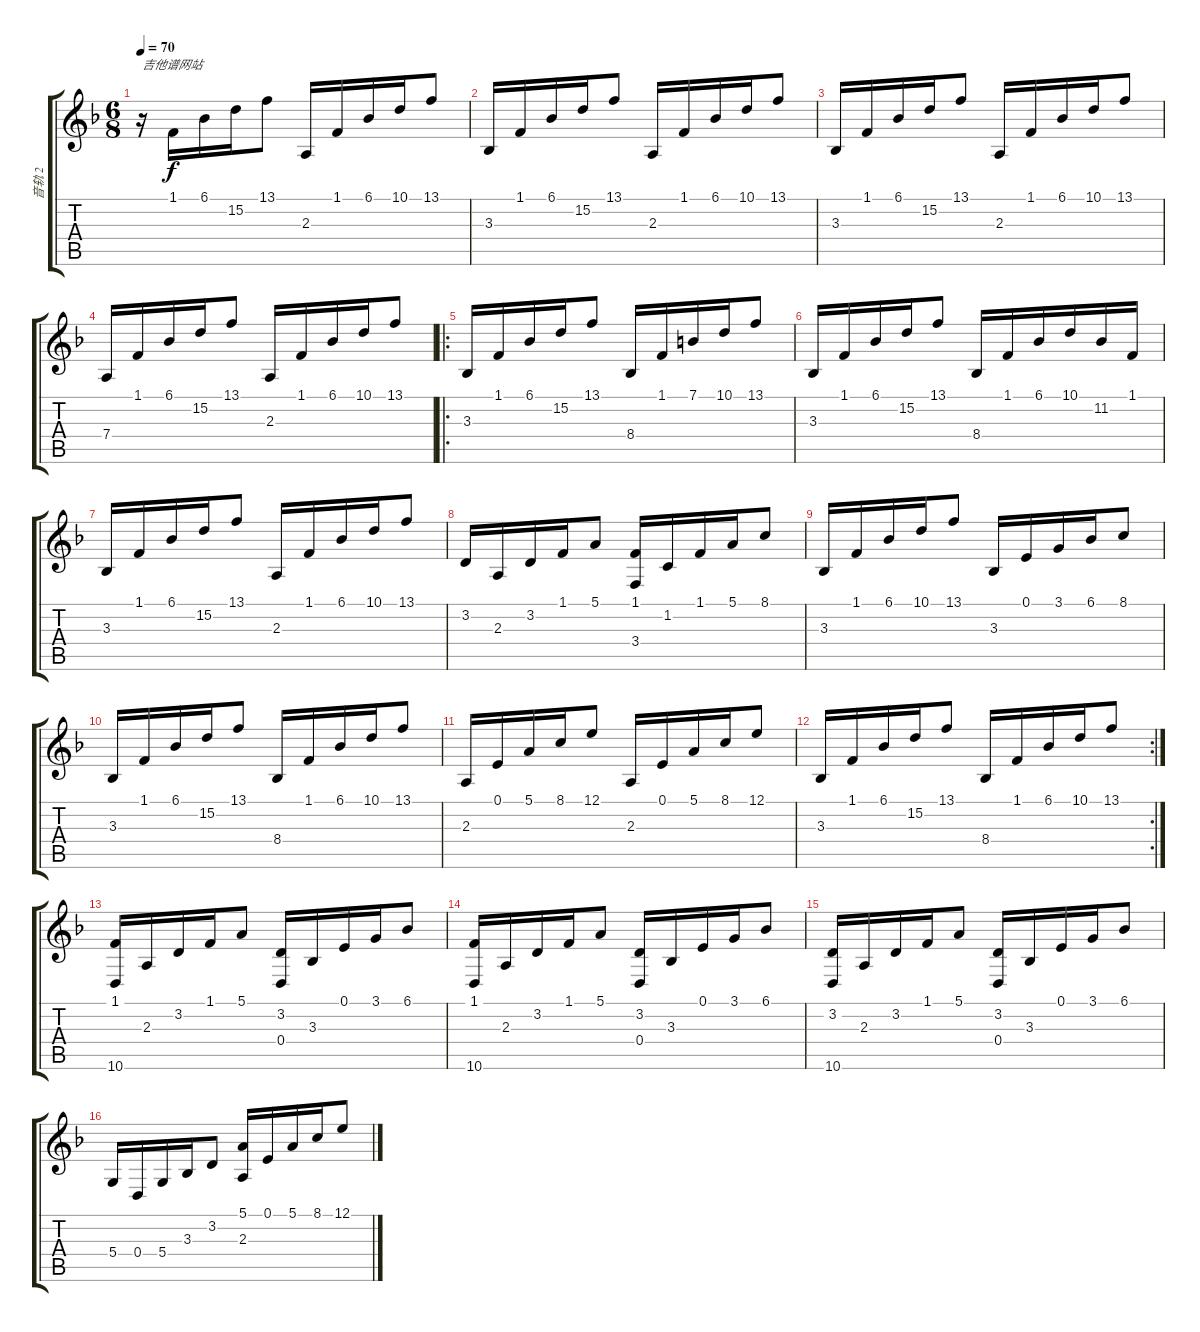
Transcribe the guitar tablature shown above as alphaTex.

\track ("音轨 2" "音轨 2") {instrument acousticgrandpiano}
\staff {score tabs}
\tuning (E4 B3 G3 D3 A2 E2) {hide}
\ts (6 8)
\tempo 70
\clef g2
\ks f
r.16{txt "吉他谱网站" dy f instrument acousticgrandpiano} 1.1.16 6.1.16 15.2.16 13.1.8 2.3.16 1.1.16 6.1.16 10.1.16 13.1.8 |
3.3.16 1.1.16 6.1.16 15.2.16 13.1.8 2.3.16 1.1.16 6.1.16 10.1.16 13.1.8 |
3.3.16 1.1.16 6.1.16 15.2.16 13.1.8 2.3.16 1.1.16 6.1.16 10.1.16 13.1.8 |
7.4.16 1.1.16 6.1.16 15.2.16 13.1.8 2.3.16 1.1.16 6.1.16 10.1.16 13.1.8 |
\ro
3.3.16 1.1.16 6.1.16 15.2.16 13.1.8 8.4.16 1.1.16 7.1.16 10.1.16 13.1.8 |
3.3.16 1.1.16 6.1.16 15.2.16 13.1.8 8.4.16 1.1.16 6.1.16 10.1.16 11.2.16 1.1.16 |
3.3.16 1.1.16 6.1.16 15.2.16 13.1.8 2.3.16 1.1.16 6.1.16 10.1.16 13.1.8 |
3.2.16 2.3.16 3.2.16 1.1.16 5.1.8 (1.1 3.4).16 1.2.16 1.1.16 5.1.16 8.1.8 |
3.3.16 1.1.16 6.1.16 10.1.16 13.1.8 3.3.16 0.1.16 3.1.16 6.1.16 8.1.8 |
3.3.16 1.1.16 6.1.16 15.2.16 13.1.8 8.4.16 1.1.16 6.1.16 10.1.16 13.1.8 |
2.3.16 0.1.16 5.1.16 8.1.16 12.1.8 2.3.16 0.1.16 5.1.16 8.1.16 12.1.8 |
\rc 2
3.3.16 1.1.16 6.1.16 15.2.16 13.1.8 8.4.16 1.1.16 6.1.16 10.1.16 13.1.8 |
(1.1 10.6).16 2.3.16 3.2.16 1.1.16 5.1.8 (3.2 0.4).16 3.3.16 0.1.16 3.1.16 6.1.8 |
(1.1 10.6).16 2.3.16 3.2.16 1.1.16 5.1.8 (3.2 0.4).16 3.3.16 0.1.16 3.1.16 6.1.8 |
(3.2 10.6).16 2.3.16 3.2.16 1.1.16 5.1.8 (3.2 0.4).16 3.3.16 0.1.16 3.1.16 6.1.8 |
5.4.16 0.4.16 5.4.16 3.3.16 3.2.8 (5.1 2.3).16 0.1.16 5.1.16 8.1.16 12.1.8
